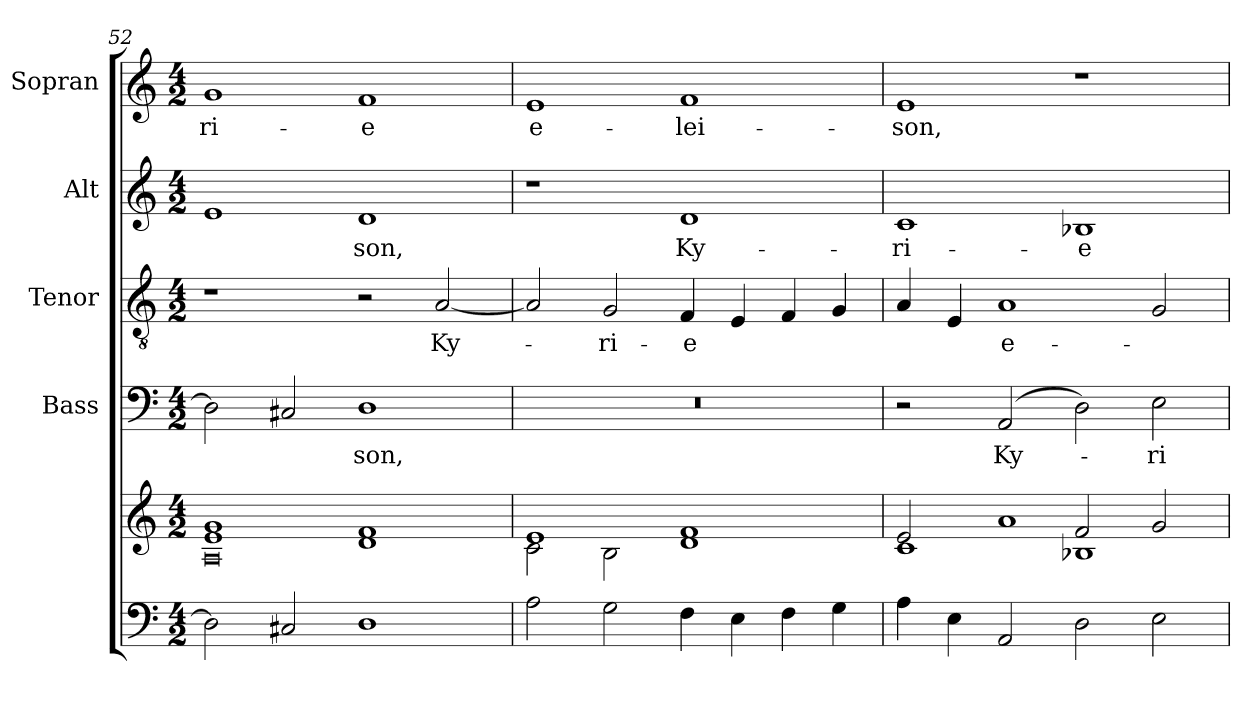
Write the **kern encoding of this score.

**kern	**kern	**kern	**text	**kern	**text	**kern	**text	**kern	**text
*part5	*part5	*part4	*part4	*part3	*part3	*part2	*part2	*part1	*part1
*staff6	*staff5	*staff4	*staff4	*staff3	*staff3	*staff2	*staff2	*staff1	*staff1
*	*	*I"Bass	*	*I"Tenor	*	*I"Alt	*	*I"Sopran	*
*	*	*I'B.	*	*I'T.	*	*I'A.	*	*I'S.	*
*clefF4	*clefG2	*clefF4	*	*clefGv2	*	*clefG2	*	*clefG2	*
*k[]	*k[]	*k[]	*	*k[]	*	*k[]	*	*k[]	*
*C:	*C:	*C:	*	*C:	*	*C:	*	*C:	*
*M4/2	*M4/2	*M4/2	*	*M4/2	*	*M4/2	*	*M4/2	*
=52	=52	=52	=52	=52	=52	=52	=52	=52	=52
*	*^	*	*	*	*	*	*	*	*
!	!	!	!	!	!	!	!	!	!	!LO:LY:b
2D\]	1e 1g	0A	2D\]	.	1r	.	1e	.	1g	-ri-
2C#X/	.	.	2C#X/	.	.	.	.	.	.	.
!	!	!	!	!LO:LY:b	!	!	!	!LO:LY:b	!	!LO:LY:b
1D	1d 1f	.	1D	-son,	2r	.	1d	-son,	1f	-e
!	!	!	!	!	!	!LO:LY:b	!	!	!	!
.	.	.	.	.	[2A/	Ky-	.	.	.	.
=53	=53	=53	=53	=53	=53	=53	=53	=53	=53	=53
!	!	!	!	!	!	!	!	!	!	!LO:LY:b
2A\	1e	2c\	0r	.	2A/]	.	1r	.	1e	e-
!	!	!	!	!	!	!LO:LY:b	!	!	!	!
2G\	.	2B\	.	.	2G/	-ri-	.	.	.	.
!	!	!	!	!	!	!LO:LY:b	!	!LO:LY:b	!	!LO:LY:b
4F\	1f	1d	.	.	4F/	-e	1d	Ky-	1f	-lei-
4E\	.	.	.	.	4E/	.	.	.	.	.
4F\	.	.	.	.	4F/	.	.	.	.	.
4G\	.	.	.	.	4G/	.	.	.	.	.
!!LO:LB:g=z
=54	=54	=54	=54	=54	=54	=54	=54	=54	=54	=54
*	*	*^	*	*	*	*	*	*	*	*
!	!	!	!	!	!	!	!	!	!LO:LY:b	!	!LO:LY:b
4A\	2e/	1c	1ryy	2r	.	4A/	.	1c	-ri-	1e	-son,
4E\	.	.	.	.	.	4E/	.	.	.	.	.
!	!	!	!	!	!LO:LY:b	!	!LO:LY:b	!	!	!	!
2AA/	1a	.	.	(2AA/	Ky-	1A	e-	.	.	.	.
!	!	!	!	!	!	!	!	!	!LO:LY:b	!	!
2D\	.	1B-X	2f/	2D\)	.	.	.	1B-X	-e	1r	.
!	!	!	!	!	!LO:LY:b	!	!	!	!	!	!
2E\	2g/	.	2ryy	2E\	-ri-	2G/	.	.	.	.	.
*	*v	*v	*v	*	*	*	*	*	*	*	*
=	=	=	=	=	=	=	=	=	=
*-	*-	*-	*-	*-	*-	*-	*-	*-	*-
